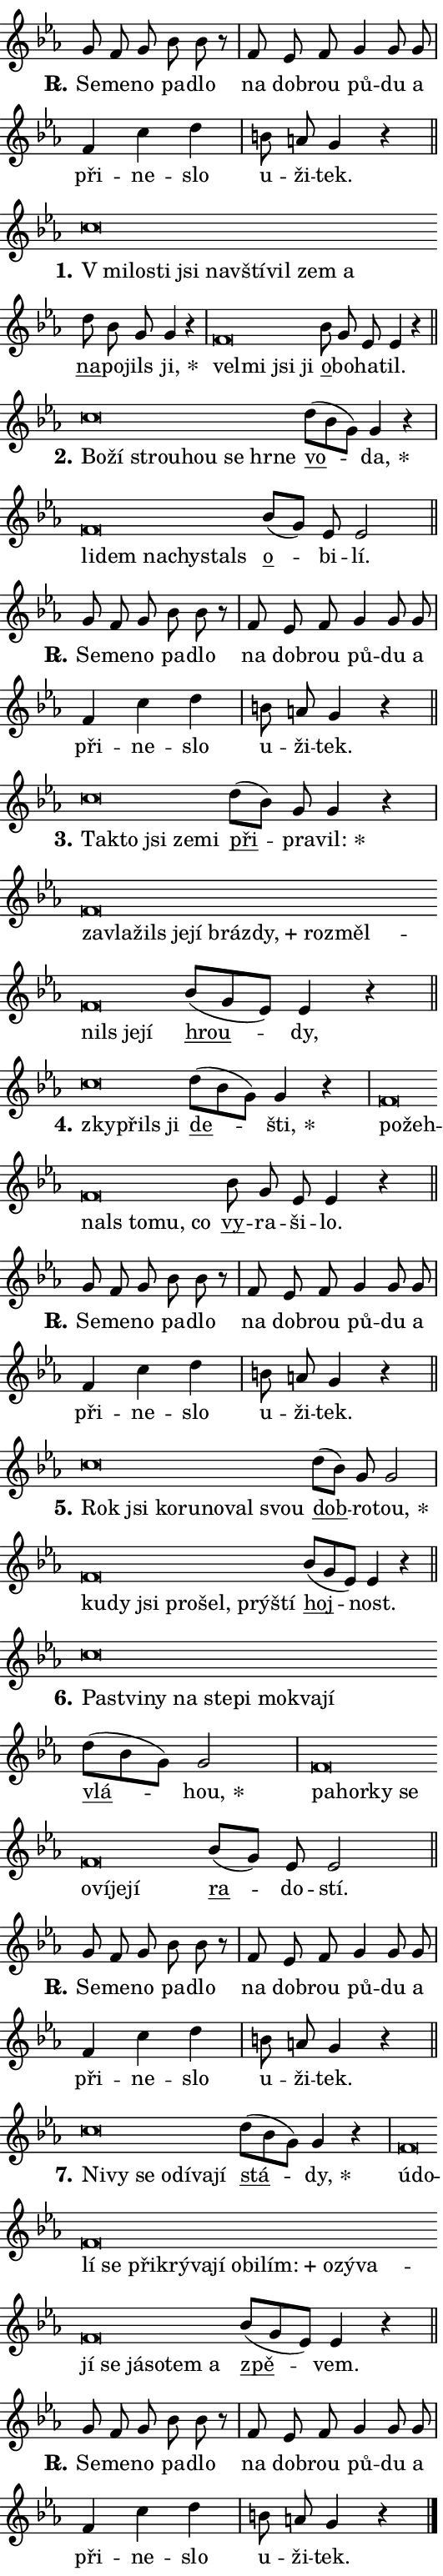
\version "2.24.0"
\header { tagline = "" }
\paper {
  indent = 0\cm
  top-margin = 0\cm
  right-margin = 0.13\cm % to fit lyric hyphens
  bottom-margin = 0\cm
  left-margin = 0\cm
  paper-width = 9\cm
  page-breaking = #ly:one-page-breaking
  system-system-spacing.basic-distance = #11
  score-system-spacing.basic-distance = #11
  ragged-last = ##f
}


%% Author: Thomas Morley
%% https://lists.gnu.org/archive/html/lilypond-user/2020-05/msg00002.html
#(define (line-position grob)
"Returns position of @var[grob} in current system:
   @code{'start}, if at first time-step
   @code{'end}, if at last time-step
   @code{'middle} otherwise
"
  (let* ((col (ly:item-get-column grob))
         (ln (ly:grob-object col 'left-neighbor))
         (rn (ly:grob-object col 'right-neighbor))
         (col-to-check-left (if (ly:grob? ln) ln col))
         (col-to-check-right (if (ly:grob? rn) rn col))
         (break-dir-left
           (and
             (ly:grob-property col-to-check-left 'non-musical #f)
             (ly:item-break-dir col-to-check-left)))
         (break-dir-right
           (and
             (ly:grob-property col-to-check-right 'non-musical #f)
             (ly:item-break-dir col-to-check-right))))
        (cond ((eqv? 1 break-dir-left) 'start)
              ((eqv? -1 break-dir-right) 'end)
              (else 'middle))))

#(define (tranparent-at-line-position vctor)
  (lambda (grob)
  "Relying on @code{line-position} select the relevant enry from @var{vctor}.
Used to determine transparency,"
    (case (line-position grob)
      ((end) (not (vector-ref vctor 0)))
      ((middle) (not (vector-ref vctor 1)))
      ((start) (not (vector-ref vctor 2))))))

noteHeadBreakVisibility =
#(define-music-function (break-visibility)(vector?)
"Makes @code{NoteHead}s transparent relying on @var{break-visibility}"
#{
  \override NoteHead.transparent =
    #(tranparent-at-line-position break-visibility)
#})

#(define delete-ledgers-for-transparent-note-heads
  (lambda (grob)
    "Reads whether a @code{NoteHead} is transparent.
If so this @code{NoteHead} is removed from @code{'note-heads} from
@var{grob}, which is supposed to be @code{LedgerLineSpanner}.
As a result ledgers are not printed for this @code{NoteHead}"
    (let* ((nhds-array (ly:grob-object grob 'note-heads))
           (nhds-list
             (if (ly:grob-array? nhds-array)
                 (ly:grob-array->list nhds-array)
                 '()))
           ;; Relies on the transparent-property being done before
           ;; Staff.LedgerLineSpanner.after-line-breaking is executed.
           ;; This is fragile ...
           (to-keep
             (remove
               (lambda (nhd)
                 (ly:grob-property nhd 'transparent #f))
               nhds-list)))
      ;; TODO find a better method to iterate over grob-arrays, similiar
      ;; to filter/remove etc for lists
      ;; For now rebuilt from scratch
      (set! (ly:grob-object grob 'note-heads)  '())
      (for-each
        (lambda (nhd)
          (ly:pointer-group-interface::add-grob grob 'note-heads nhd))
        to-keep))))

squashNotes = {
  \override NoteHead.X-extent = #'(-0.2 . 0.2)
  \override NoteHead.Y-extent = #'(-0.75 . 0)
  \override NoteHead.stencil =
    #(lambda (grob)
       (let ((pos (ly:grob-property grob 'staff-position)))
         (begin
           (if (< pos -7) (display "ERROR: Lower brevis then expected\n") (display ""))
           (if (<= pos -6) ly:text-interface::print ly:note-head::print))))
}
unSquashNotes = {
  \revert NoteHead.X-extent
  \revert NoteHead.Y-extent
  \revert NoteHead.stencil
}

hideNotes = \noteHeadBreakVisibility #begin-of-line-visible
unHideNotes = \noteHeadBreakVisibility #all-visible

% work-around for resetting accidentals
% https://lilypond.org/doc/v2.23/Documentation/notation/displaying-rhythms#unmetered-music
cadenzaMeasure = {
  \cadenzaOff
  \partial 1024 s1024
  \cadenzaOn
}

#(define-markup-command (accent layout props text) (markup?)
  "Underline accented syllable"
  (interpret-markup layout props
    #{\markup \override #'(offset . 4.3) \underline { #text }#}))

responsum = \markup \concat {
  "R" \hspace #-1.05 \path #0.1 #'((moveto 0 0.07) (lineto 0.9 0.8)) \hspace #0.05 "."
}

spaceSize = #0.6828661417322834 % exact space size for TeX Gyre Schola

\layout {
  \context {
    \Staff
    \remove "Time_signature_engraver"
    \override LedgerLineSpanner.after-line-breaking = #delete-ledgers-for-transparent-note-heads
  }
  \context {
    \Lyrics {
      \override LyricSpace.minimum-distance = \spaceSize
      \override LyricText.font-name = #"TeX Gyre Schola"
      \override LyricText.font-size = 1
      \override StanzaNumber.font-name = #"TeX Gyre Schola Bold"
      \override StanzaNumber.font-size = 1
    }
  }
  \context {
    \Score 
    \override NoteHead.text =
      #(lambda (grob) 
        (let ((pos (ly:grob-property grob 'staff-position)))
          #{\markup {
            \combine
              \halign #-0.55 \raise #(if (= pos -6) 0 0.5) \override #'(thickness . 2) \draw-line #'(3.2 . 0)
              \musicglyph "noteheads.sM1"
          }#}))
  }
}

% magnetic-lyrics.ily
%
%   written by
%     Jean Abou Samra <jean@abou-samra.fr>
%     Werner Lemberg <wl@gnu.org>
%
%   adapted by
%     Jiri Hon <jiri.hon@gmail.com>
%
% Version 2022-Apr-15

% https://www.mail-archive.com/lilypond-user@gnu.org/msg149350.html

#(define (Left_hyphen_pointer_engraver context)
   "Collect syllable-hyphen-syllable occurrences in lyrics and store
them in properties.  This engraver only looks to the left.  For
example, if the lyrics input is @code{foo -- bar}, it does the
following.

@itemize @bullet
@item
Set the @code{text} property of the @code{LyricHyphen} grob between
@q{foo} and @q{bar} to @code{foo}.

@item
Set the @code{left-hyphen} property of the @code{LyricText} grob with
text @q{foo} to the @code{LyricHyphen} grob between @q{foo} and
@q{bar}.
@end itemize

Use this auxiliary engraver in combination with the
@code{lyric-@/text::@/apply-@/magnetic-@/offset!} hook."
   (let ((hyphen #f)
         (text #f))
     (make-engraver
      (acknowledgers
       ((lyric-syllable-interface engraver grob source-engraver)
        (set! text grob)))
      (end-acknowledgers
       ((lyric-hyphen-interface engraver grob source-engraver)
        ;(when (not (grob::has-interface grob 'lyric-space-interface))
          (set! hyphen grob)));)
      ((stop-translation-timestep engraver)
       (when (and text hyphen)
         (ly:grob-set-object! text 'left-hyphen hyphen))
       (set! text #f)
       (set! hyphen #f)))))

#(define (lyric-text::apply-magnetic-offset! grob)
   "If the space between two syllables is less than the value in
property @code{LyricText@/.details@/.squash-threshold}, move the right
syllable to the left so that it gets concatenated with the left
syllable.

Use this function as a hook for
@code{LyricText@/.after-@/line-@/breaking} if the
@code{Left_@/hyphen_@/pointer_@/engraver} is active."
   (let ((hyphen (ly:grob-object grob 'left-hyphen #f)))
     (when hyphen
       (let ((left-text (ly:spanner-bound hyphen LEFT)))
         (when (grob::has-interface left-text 'lyric-syllable-interface)
           (let* ((common (ly:grob-common-refpoint grob left-text X))
                  (this-x-ext (ly:grob-extent grob common X))
                  (left-x-ext
                   (begin
                     ;; Trigger magnetism for left-text.
                     (ly:grob-property left-text 'after-line-breaking)
                     (ly:grob-extent left-text common X)))
                  ;; `delta` is the gap width between two syllables.
                  (delta (- (interval-start this-x-ext)
                            (interval-end left-x-ext)))
                  (details (ly:grob-property grob 'details))
                  (threshold (assoc-get 'squash-threshold details 0.2)))
             (when (< delta threshold)
               (let* (;; We have to manipulate the input text so that
                      ;; ligatures crossing syllable boundaries are not
                      ;; disabled.  For languages based on the Latin
                      ;; script this is essentially a beautification.
                      ;; However, for non-Western scripts it can be a
                      ;; necessity.
                      (lt (ly:grob-property left-text 'text))
                      (rt (ly:grob-property grob 'text))
                      (is-space (grob::has-interface hyphen 'lyric-space-interface))
                      (space (if is-space " " ""))
                      (extra-delta (if is-space spaceSize 0))
                      ;; Append new syllable.
                      (ltrt-space (if (and (string? lt) (string? rt))
                                (string-append lt space rt)
                                (make-concat-markup (list lt space rt))))
                      ;; Right-align `ltrt` to the right side.
                      (ltrt-space-markup (grob-interpret-markup
                               grob
                               (make-translate-markup
                                (cons (interval-length this-x-ext) 0)
                                (make-right-align-markup ltrt-space)))))
                 (begin
                   ;; Don't print `left-text`.
                   (ly:grob-set-property! left-text 'stencil #f)
                   ;; Set text and stencil (which holds all collected
                   ;; syllables so far) and shift it to the left.
                   (ly:grob-set-property! grob 'text ltrt-space)
                   (ly:grob-set-property! grob 'stencil ltrt-space-markup)
                   (ly:grob-translate-axis! grob (- (- delta extra-delta)) X))))))))))


#(define (lyric-hyphen::displace-bounds-first grob)
   ;; Make very sure this callback isn't triggered too early.
   (let ((left (ly:spanner-bound grob LEFT))
         (right (ly:spanner-bound grob RIGHT)))
     (ly:grob-property left 'after-line-breaking)
     (ly:grob-property right 'after-line-breaking)
     (ly:lyric-hyphen::print grob)))

squashThreshold = #0.4

\layout {
  \context {
    \Lyrics
    \consists #Left_hyphen_pointer_engraver
    \override LyricText.after-line-breaking =
      #lyric-text::apply-magnetic-offset!
    \override LyricHyphen.stencil = #lyric-hyphen::displace-bounds-first
    \override LyricText.details.squash-threshold = \squashThreshold
    \override LyricHyphen.minimum-distance = 0
    \override LyricHyphen.minimum-length = \squashThreshold
  }
}

squashText = \override LyricText.details.squash-threshold = 9999
unSquashText = \override LyricText.details.squash-threshold = \squashThreshold

leftText = \override LyricText.self-alignment-X = #LEFT
unLeftText = \revert LyricText.self-alignment-X

starOffset = #(lambda (grob) 
                (let ((x_offset (ly:self-alignment-interface::aligned-on-x-parent grob)))
                  (if (= x_offset 0) 0 (+ x_offset 1.2))))

star = #(define-music-function (syllable)(string?)
"Append star separator at the end of a syllable"
#{
  \once \override LyricText.X-offset = #starOffset
  \lyricmode { \markup {
    #syllable
    \override #'((font-name . "TeX Gyre Schola Bold")) \hspace #0.2 \lower #0.65 \larger "*"
  } }
#})

starAccent = #(define-music-function (syllable)(string?)
"Append star separator at the end of a syllable and make accent"
#{
  \once \override LyricText.X-offset = #starOffset
  \lyricmode { \markup {
    \accent #syllable
    \override #'((font-name . "TeX Gyre Schola Bold")) \hspace #0.2 \lower #0.65 \larger "*"
  } }
#})

breath = #(define-music-function (syllable)(string?)
"Append breathing indicator at the end of a syllable"
#{
  \lyricmode { \markup { #syllable "+" } }
#})

optionalBreath = #(define-music-function (syllable)(string?)
"Append optional breathing indicator at the end of a syllable"
#{
  \lyricmode { \markup { #syllable "(+)" } }
#})


\score {
    <<
        \new Voice = "melody" { \cadenzaOn \key es \major \relative { g'8 f g bes bes r \cadenzaMeasure \bar "|" f8 es f g4 g8 g8 \cadenzaMeasure \bar "|" f4 c' d \cadenzaMeasure \bar "|" b8 a g4 r \cadenzaMeasure \bar "||" \break } }
        \new Lyrics \lyricsto "melody" { \lyricmode { \set stanza = \responsum
Se -- me -- no pa -- dlo na dob -- rou pů -- du a při -- ne -- slo u -- ži -- tek. } }
    >>
    \layout {}
}

\score {
    <<
        \new Voice = "melody" { \cadenzaOn \key es \major \relative { \squashNotes c''\breve*1/16 \hideNotes \breve*1/16 \bar "" \breve*1/16 \bar "" \breve*1/16 \bar "" \breve*1/16 \bar "" \breve*1/16 \bar "" \breve*1/16 \bar "" \breve*1/16 \breve*1/16 \bar "" \unHideNotes \unSquashNotes \bar "" d8 bes g g4 r \cadenzaMeasure \bar "|" \squashNotes f\breve*1/16 \hideNotes \breve*1/16 \bar "" \breve*1/16 \breve*1/16 \bar "" \unHideNotes \unSquashNotes \bar "" bes8 g es es4 r \cadenzaMeasure \bar "||" \break } }
        \new Lyrics \lyricsto "melody" { \lyricmode { \set stanza = "1."
\leftText "V mi" -- \squashText lo -- sti jsi na -- vští -- vil zem a \unLeftText \unSquashText \markup \accent na -- po -- jils \star ji, \leftText vel -- \squashText mi jsi ji \unLeftText \unSquashText \markup \accent o -- bo -- ha -- til. } }
    >>
    \layout {}
}

\score {
    <<
        \new Voice = "melody" { \cadenzaOn \key es \major \relative { \squashNotes c''\breve*1/16 \hideNotes \breve*1/16 \bar "" \breve*1/16 \bar "" \breve*1/16 \bar "" \breve*1/16 \bar "" \breve*1/16 \breve*1/16 \bar "" \unHideNotes \unSquashNotes \bar "" d8[( bes g)] g4 r \cadenzaMeasure \bar "|" \squashNotes f\breve*1/16 \hideNotes \breve*1/16 \bar "" \breve*1/16 \bar "" \breve*1/16 \breve*1/16 \bar "" \unHideNotes \unSquashNotes \bar "" bes8[( g)] es es2 \cadenzaMeasure \bar "||" \break } }
        \new Lyrics \lyricsto "melody" { \lyricmode { \set stanza = "2."
\leftText Bo -- \squashText ží strou -- hou se hr -- ne \unLeftText \unSquashText \markup \accent vo -- \star da, \leftText li -- \squashText dem na -- chy -- stals \unLeftText \unSquashText \markup \accent o -- bi -- lí. } }
    >>
    \layout {}
}

\score {
    <<
        \new Voice = "melody" { \cadenzaOn \key es \major \relative { g'8 f g bes bes r \cadenzaMeasure \bar "|" f8 es f g4 g8 g8 \cadenzaMeasure \bar "|" f4 c' d \cadenzaMeasure \bar "|" b8 a g4 r \cadenzaMeasure \bar "||" \break } }
        \new Lyrics \lyricsto "melody" { \lyricmode { \set stanza = \responsum
Se -- me -- no pa -- dlo na dob -- rou pů -- du a při -- ne -- slo u -- ži -- tek. } }
    >>
    \layout {}
}

\score {
    <<
        \new Voice = "melody" { \cadenzaOn \key es \major \relative { \squashNotes c''\breve*1/16 \hideNotes \breve*1/16 \bar "" \breve*1/16 \bar "" \breve*1/16 \breve*1/16 \bar "" \unHideNotes \unSquashNotes \bar "" d8[( bes)] g g4 r \cadenzaMeasure \bar "|" \squashNotes f\breve*1/16 \hideNotes \breve*1/16 \bar "" \breve*1/16 \bar "" \breve*1/16 \bar "" \breve*1/16 \bar "" \breve*1/16 \bar "" \breve*1/16 \bar "" \breve*1/16 \bar "" \breve*1/16 \bar "" \breve*1/16 \bar "" \breve*1/16 \breve*1/16 \bar "" \unHideNotes \unSquashNotes \bar "" bes8[( g es)] es4 r \cadenzaMeasure \bar "||" \break } }
        \new Lyrics \lyricsto "melody" { \lyricmode { \set stanza = "3."
\leftText Tak -- \squashText to jsi ze -- mi \unLeftText \unSquashText \markup \accent při -- pra -- \star vil: \leftText za -- \squashText vla -- žils je -- jí bráz -- \breath "dy," roz -- měl -- nils je -- jí \unLeftText \unSquashText \markup \accent hrou -- dy, } }
    >>
    \layout {}
}

\score {
    <<
        \new Voice = "melody" { \cadenzaOn \key es \major \relative { \squashNotes c''\breve*1/16 \hideNotes \breve*1/16 \breve*1/16 \bar "" \unHideNotes \unSquashNotes \bar "" d8[( bes g)] g4 r \cadenzaMeasure \bar "|" \squashNotes f\breve*1/16 \hideNotes \breve*1/16 \bar "" \breve*1/16 \bar "" \breve*1/16 \bar "" \breve*1/16 \breve*1/16 \bar "" \unHideNotes \unSquashNotes \bar "" bes8 g es es4 r \cadenzaMeasure \bar "||" \break } }
        \new Lyrics \lyricsto "melody" { \lyricmode { \set stanza = "4."
\leftText zky -- \squashText přils ji \unLeftText \unSquashText \markup \accent de -- \star šti, \leftText po -- \squashText žeh -- nals to -- mu, co \unLeftText \unSquashText \markup \accent vy -- ra -- ši -- lo. } }
    >>
    \layout {}
}

\score {
    <<
        \new Voice = "melody" { \cadenzaOn \key es \major \relative { g'8 f g bes bes r \cadenzaMeasure \bar "|" f8 es f g4 g8 g8 \cadenzaMeasure \bar "|" f4 c' d \cadenzaMeasure \bar "|" b8 a g4 r \cadenzaMeasure \bar "||" \break } }
        \new Lyrics \lyricsto "melody" { \lyricmode { \set stanza = \responsum
Se -- me -- no pa -- dlo na dob -- rou pů -- du a při -- ne -- slo u -- ži -- tek. } }
    >>
    \layout {}
}

\score {
    <<
        \new Voice = "melody" { \cadenzaOn \key es \major \relative { \squashNotes c''\breve*1/16 \hideNotes \breve*1/16 \bar "" \breve*1/16 \bar "" \breve*1/16 \bar "" \breve*1/16 \bar "" \breve*1/16 \breve*1/16 \bar "" \unHideNotes \unSquashNotes \bar "" d8[( bes)] g g2 \cadenzaMeasure \bar "|" \squashNotes f\breve*1/16 \hideNotes \breve*1/16 \bar "" \breve*1/16 \bar "" \breve*1/16 \bar "" \breve*1/16 \bar "" \breve*1/16 \breve*1/16 \bar "" \unHideNotes \unSquashNotes \bar "" bes8[( g es)] es4 r \cadenzaMeasure \bar "||" \break } }
        \new Lyrics \lyricsto "melody" { \lyricmode { \set stanza = "5."
\leftText Rok \squashText jsi ko -- ru -- no -- val svou \unLeftText \unSquashText \markup \accent dob -- ro -- \star tou, \leftText ku -- \squashText dy jsi pro -- šel, prý -- ští \unLeftText \unSquashText \markup \accent hoj -- nost. } }
    >>
    \layout {}
}

\score {
    <<
        \new Voice = "melody" { \cadenzaOn \key es \major \relative { \squashNotes c''\breve*1/16 \hideNotes \breve*1/16 \bar "" \breve*1/16 \bar "" \breve*1/16 \bar "" \breve*1/16 \bar "" \breve*1/16 \bar "" \breve*1/16 \bar "" \breve*1/16 \breve*1/16 \bar "" \unHideNotes \unSquashNotes \bar "" d8[( bes g)] g2 \cadenzaMeasure \bar "|" \squashNotes f\breve*1/16 \hideNotes \breve*1/16 \bar "" \breve*1/16 \bar "" \breve*1/16 \bar "" \breve*1/16 \bar "" \breve*1/16 \bar "" \breve*1/16 \breve*1/16 \bar "" \unHideNotes \unSquashNotes \bar "" bes8[( g)] es es2 \cadenzaMeasure \bar "||" \break } }
        \new Lyrics \lyricsto "melody" { \lyricmode { \set stanza = "6."
\leftText Past -- \squashText vi -- ny na ste -- pi mo -- kva -- jí \unLeftText \unSquashText \markup \accent vlá -- \star hou, \leftText pa -- \squashText hor -- ky se o -- ví -- je -- jí \unLeftText \unSquashText \markup \accent ra -- do -- stí. } }
    >>
    \layout {}
}

\score {
    <<
        \new Voice = "melody" { \cadenzaOn \key es \major \relative { g'8 f g bes bes r \cadenzaMeasure \bar "|" f8 es f g4 g8 g8 \cadenzaMeasure \bar "|" f4 c' d \cadenzaMeasure \bar "|" b8 a g4 r \cadenzaMeasure \bar "||" \break } }
        \new Lyrics \lyricsto "melody" { \lyricmode { \set stanza = \responsum
Se -- me -- no pa -- dlo na dob -- rou pů -- du a při -- ne -- slo u -- ži -- tek. } }
    >>
    \layout {}
}

\score {
    <<
        \new Voice = "melody" { \cadenzaOn \key es \major \relative { \squashNotes c''\breve*1/16 \hideNotes \breve*1/16 \bar "" \breve*1/16 \bar "" \breve*1/16 \bar "" \breve*1/16 \bar "" \breve*1/16 \breve*1/16 \bar "" \unHideNotes \unSquashNotes \bar "" d8[( bes g)] g4 r \cadenzaMeasure \bar "|" \squashNotes f\breve*1/16 \hideNotes \breve*1/16 \bar "" \breve*1/16 \bar "" \breve*1/16 \bar "" \breve*1/16 \bar "" \breve*1/16 \bar "" \breve*1/16 \bar "" \breve*1/16 \bar "" \breve*1/16 \bar "" \breve*1/16 \bar "" \breve*1/16 \bar "" \breve*1/16 \bar "" \breve*1/16 \bar "" \breve*1/16 \bar "" \breve*1/16 \bar "" \breve*1/16 \bar "" \breve*1/16 \bar "" \breve*1/16 \bar "" \breve*1/16 \breve*1/16 \bar "" \unHideNotes \unSquashNotes \bar "" bes8[( g es)] es4 r \cadenzaMeasure \bar "||" \break } }
        \new Lyrics \lyricsto "melody" { \lyricmode { \set stanza = "7."
\leftText Ni -- \squashText vy se o -- dí -- va -- jí \unLeftText \unSquashText \markup \accent stá -- \star dy, \leftText ú -- \squashText do -- lí se při -- krý -- va -- jí o -- bi -- \breath "lím:" o -- zý -- va -- jí se já -- so -- tem a \unLeftText \unSquashText \markup \accent zpě -- vem. } }
    >>
    \layout {}
}

\score {
    <<
        \new Voice = "melody" { \cadenzaOn \key es \major \relative { g'8 f g bes bes r \cadenzaMeasure \bar "|" f8 es f g4 g8 g8 \cadenzaMeasure \bar "|" f4 c' d \cadenzaMeasure \bar "|" b8 a g4 r \cadenzaMeasure \bar "||" \break } \bar "|." }
        \new Lyrics \lyricsto "melody" { \lyricmode { \set stanza = \responsum
Se -- me -- no pa -- dlo na dob -- rou pů -- du a při -- ne -- slo u -- ži -- tek. } }
    >>
    \layout {}
}
